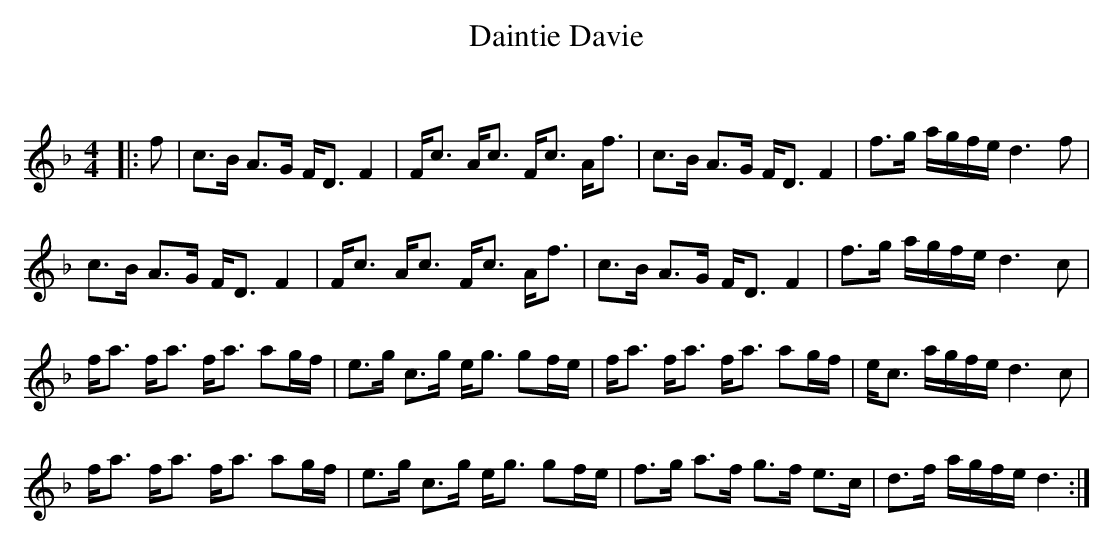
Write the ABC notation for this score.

X:1
T: Daintie Davie
C:
Q: 128
K:F
M:4/4
L:1/16
|:f2|c3B A3G FD3 F4|Fc3 Ac3 Fc3 Af3|c3B A3G FD3 F4|f3g agfe d6 f2|
c3B A3G FD3 F4|Fc3 Ac3 Fc3 Af3|c3B A3G FD3 F4|f3g agfe d6 c2|
fa3 fa3 fa3 a2gf|e3g c3g eg3 g2fe|fa3 fa3 fa3 a2gf|ec3 agfe d6 c2|
fa3 fa3 fa3 a2gf|e3g c3g eg3 g2fe|f3g a3f g3f e3c|d3f agfe d6:|
